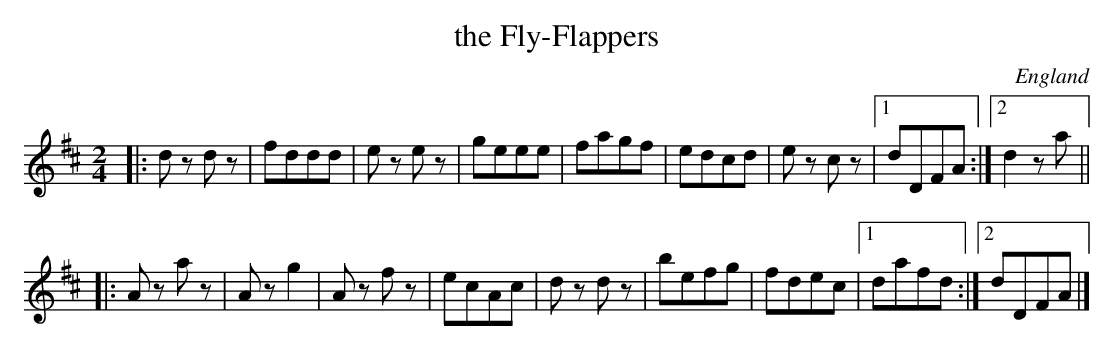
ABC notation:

X:1
T:the Fly-Flappers
L:1/8
M:2/4
O:England
K:D
|: dz dz | fddd | ez ez | geee | fagf  | edcd | ez cz |1 dDFA :|2 d2za ||
|: Az az | Azg2 | Az fz | ecAc | dz dz | befg | fdec  |1 dafd :|2 dDFA |]
